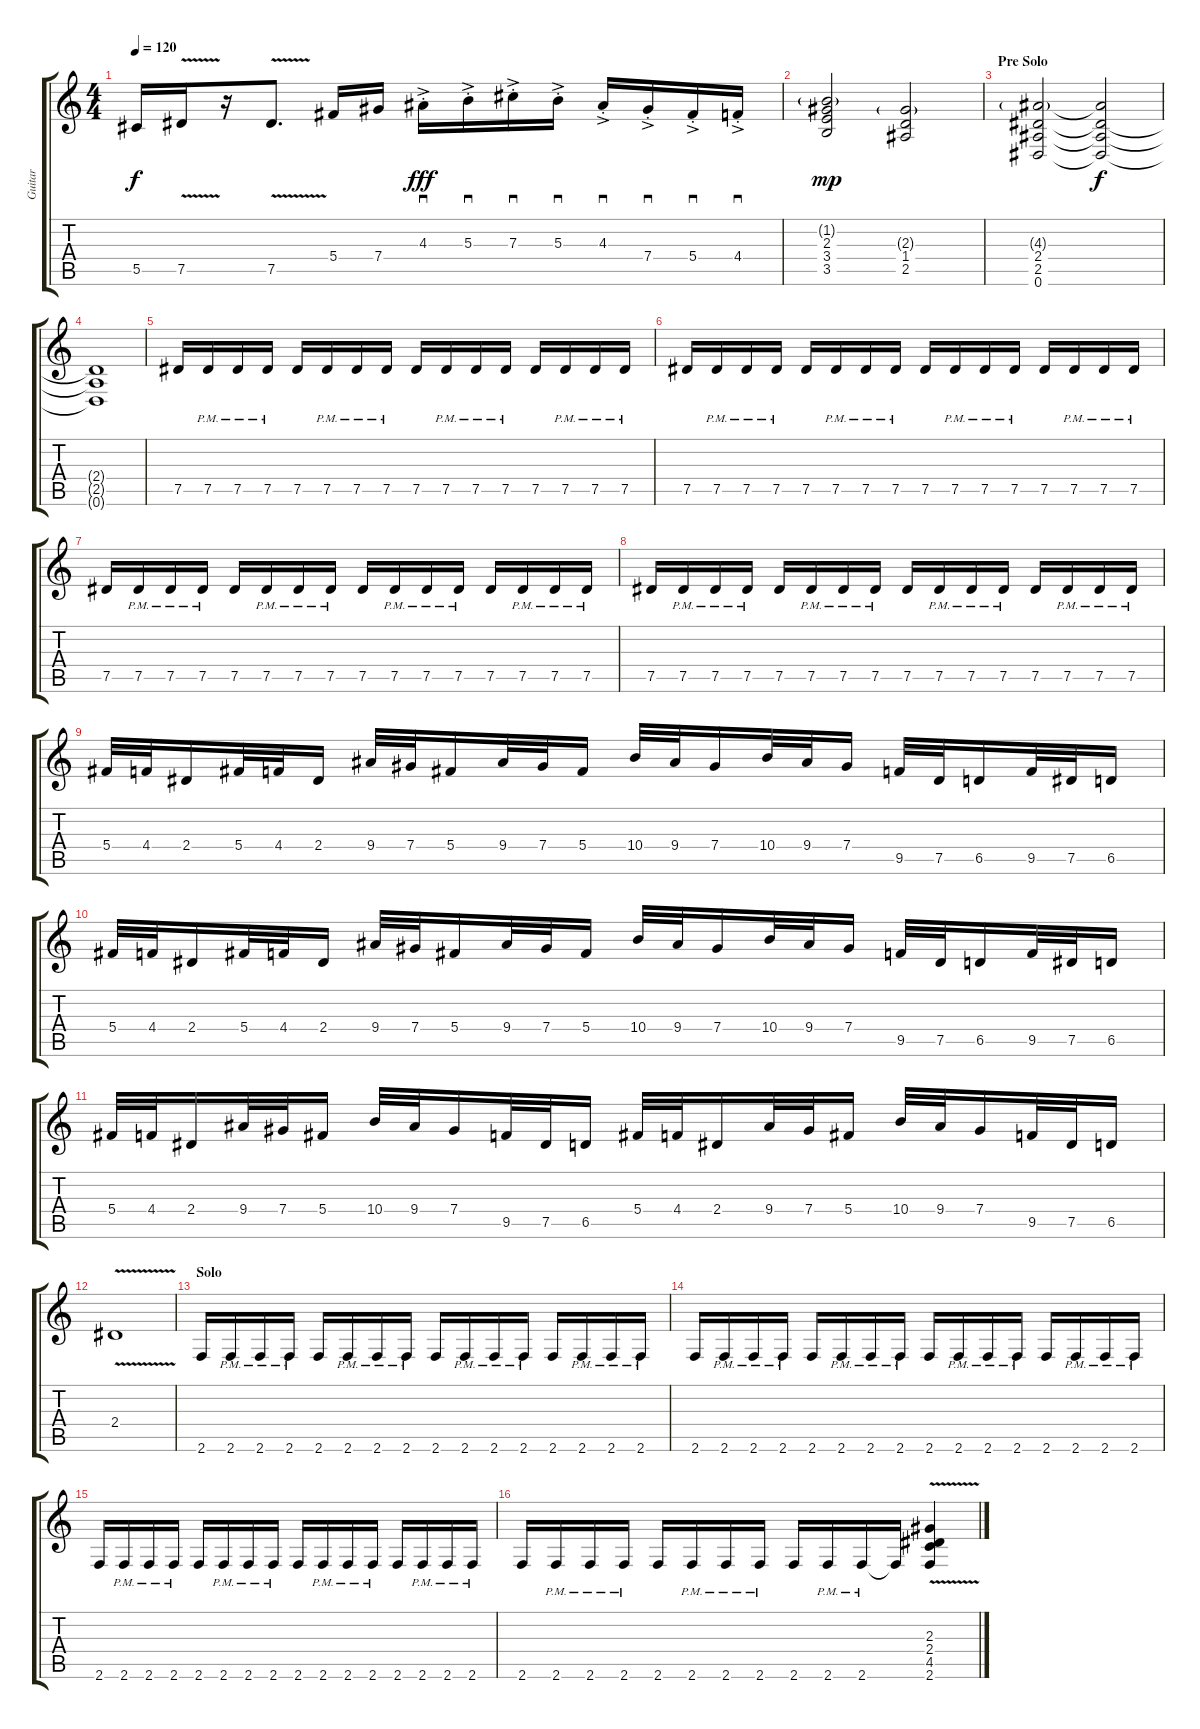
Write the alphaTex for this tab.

\track ("Guitar" "Guitar") {instrument overdrivenguitar}
\staff {score tabs}
\tuning (Eb4 Bb3 Gb3 Db3 Ab2 Eb2) {hide}
\ts (4 4)
\tempo 120
\clef g2
\ks c
5.5.16{dy f} 7.5{v}.16 r.16 7.5{v}.8{d} 5.4.16 7.4.16 4.3{ac st}.16{sd dy fff} 5.3{ac st}.16{sd} 7.3{ac st}.16{sd} 5.3{ac st}.16{sd} 4.3{ac st}.16{sd} 7.4{ac st}.16{sd} 5.4{ac st}.16{sd} 4.4{ac st}.16{sd} |
(1.2{g} 2.3 3.4 3.5).2{dy mp} (2.3{g} 1.4 2.5).2 |
\section ("" "Pre Solo")
(4.3{g} 2.4 2.5 0.6).2{volume 12} (4.3{t} 2.4{t} 2.5{t} 0.6{t}).2{dy f} |
(2.4{t} 2.5{t} 0.6{t}).1{volume 12} |
7.5.16{volume 12} 7.5{pm}.16 7.5{pm}.16 7.5{pm}.16 7.5.16 7.5{pm}.16 7.5{pm}.16 7.5{pm}.16 7.5.16 7.5{pm}.16 7.5{pm}.16 7.5{pm}.16 7.5.16 7.5{pm}.16 7.5{pm}.16 7.5{pm}.16 |
7.5.16{volume 12} 7.5{pm}.16 7.5{pm}.16 7.5{pm}.16 7.5.16 7.5{pm}.16 7.5{pm}.16 7.5{pm}.16 7.5.16 7.5{pm}.16 7.5{pm}.16 7.5{pm}.16 7.5.16 7.5{pm}.16 7.5{pm}.16 7.5{pm}.16 |
7.5.16{volume 12} 7.5{pm}.16 7.5{pm}.16 7.5{pm}.16 7.5.16 7.5{pm}.16 7.5{pm}.16 7.5{pm}.16 7.5.16 7.5{pm}.16 7.5{pm}.16 7.5{pm}.16 7.5.16 7.5{pm}.16 7.5{pm}.16 7.5{pm}.16 |
7.5.16{volume 12} 7.5{pm}.16 7.5{pm}.16 7.5{pm}.16 7.5.16 7.5{pm}.16 7.5{pm}.16 7.5{pm}.16 7.5.16 7.5{pm}.16 7.5{pm}.16 7.5{pm}.16 7.5.16 7.5{pm}.16 7.5{pm}.16 7.5{pm}.16 |
5.4.32{volume 12} 4.4.32 2.4.16 5.4.32 4.4.32 2.4.16 9.4.32 7.4.32 5.4.16 9.4.32 7.4.32 5.4.16 10.4.32 9.4.32 7.4.16 10.4.32 9.4.32 7.4.16 9.5.32 7.5.32 6.5.16 9.5.32 7.5.32 6.5.16 |
5.4.32{volume 12} 4.4.32 2.4.16 5.4.32 4.4.32 2.4.16 9.4.32 7.4.32 5.4.16 9.4.32 7.4.32 5.4.16 10.4.32 9.4.32 7.4.16 10.4.32 9.4.32 7.4.16 9.5.32 7.5.32 6.5.16 9.5.32 7.5.32 6.5.16 |
5.4.32{volume 12} 4.4.32 2.4.16 9.4.32 7.4.32 5.4.16 10.4.32 9.4.32 7.4.16 9.5.32 7.5.32 6.5.16 5.4.32 4.4.32 2.4.16 9.4.32 7.4.32 5.4.16 10.4.32 9.4.32 7.4.16 9.5.32 7.5.32 6.5.16 |
2.4{v}.1{volume 12} |
\section ("" "Solo")
2.6.16{volume 15} 2.6{pm}.16 2.6{pm}.16 2.6{pm}.16 2.6.16 2.6{pm}.16 2.6{pm}.16 2.6{pm}.16 2.6.16 2.6{pm}.16 2.6{pm}.16 2.6{pm}.16 2.6.16 2.6{pm}.16 2.6{pm}.16 2.6{pm}.16 |
2.6.16 2.6{pm}.16 2.6{pm}.16 2.6{pm}.16 2.6.16 2.6{pm}.16 2.6{pm}.16 2.6{pm}.16 2.6.16 2.6{pm}.16 2.6{pm}.16 2.6{pm}.16 2.6.16 2.6{pm}.16 2.6{pm}.16 2.6{pm}.16 |
2.6.16 2.6{pm}.16 2.6{pm}.16 2.6{pm}.16 2.6.16 2.6{pm}.16 2.6{pm}.16 2.6{pm}.16 2.6.16 2.6{pm}.16 2.6{pm}.16 2.6{pm}.16 2.6.16 2.6{pm}.16 2.6{pm}.16 2.6{pm}.16 |
2.6.16 2.6{pm}.16 2.6{pm}.16 2.6{pm}.16 2.6.16 2.6{pm}.16 2.6{pm}.16 2.6{pm}.16 2.6.16 2.6{pm}.16 2.6{pm}.16 2.6{t}.16 (2.3{v} 2.4{v} 4.5 2.6).4
